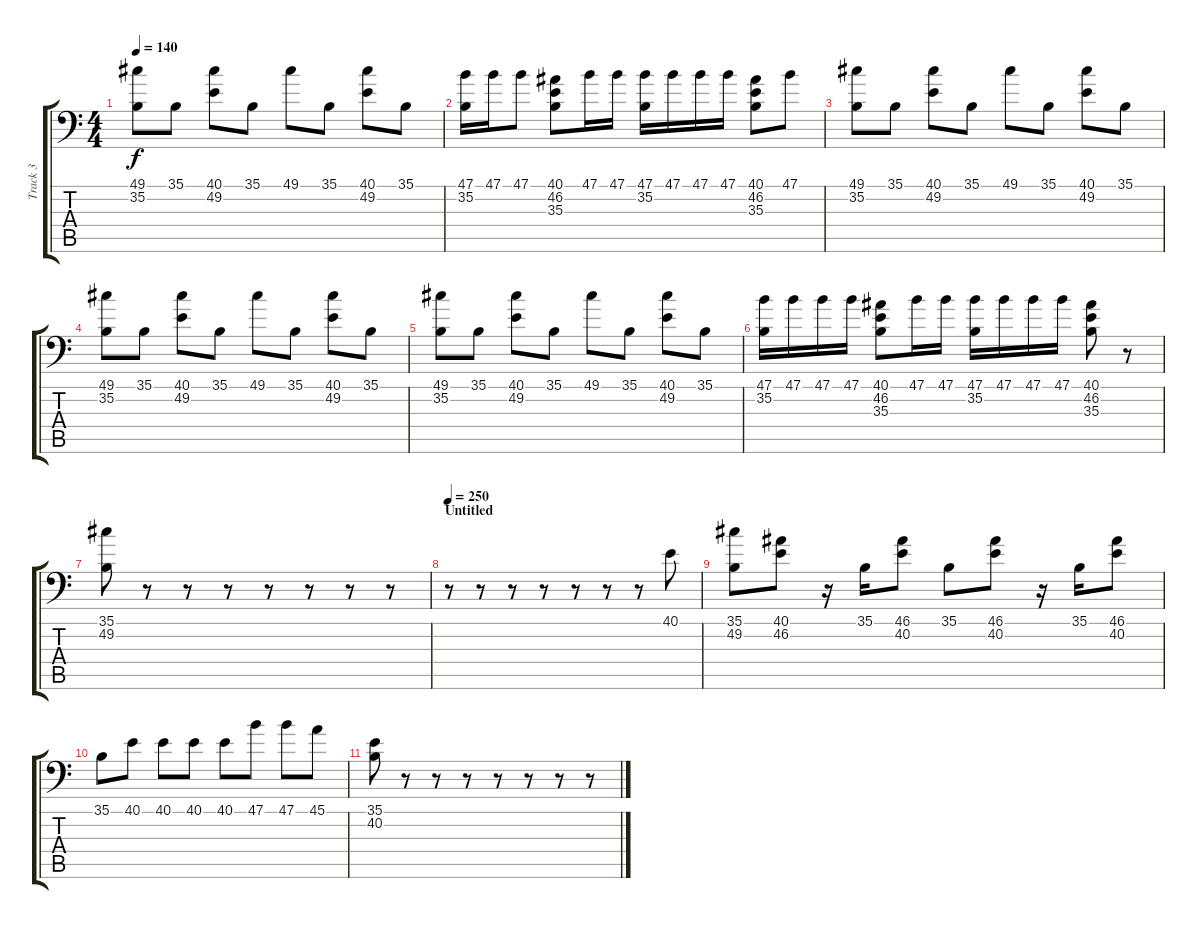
\track ("Track 3" "Track 3") {instrument acousticgrandpiano}
\staff {score tabs}
\tuning (C-1 C-1 C-1 C-1 C-1 C-1) {hide}
\ts (4 4)
\tempo 140
\clef f4
\ks c
(49.1 35.2).8{dy f} 35.1.8 (40.1 49.2).8 35.1.8 49.1.8 35.1.8 (40.1 49.2).8 35.1.8 |
(47.1 35.2).16 47.1.16 47.1.8 (40.1 46.2 35.3).8 47.1.16 47.1.16 (47.1 35.2).16 47.1.16 47.1.16 47.1.16 (40.1 46.2 35.3).8 47.1.8 |
(49.1 35.2).8 35.1.8 (40.1 49.2).8 35.1.8 49.1.8 35.1.8 (40.1 49.2).8 35.1.8 |
(49.1 35.2).8 35.1.8 (40.1 49.2).8 35.1.8 49.1.8 35.1.8 (40.1 49.2).8 35.1.8 |
(49.1 35.2).8 35.1.8 (40.1 49.2).8 35.1.8 49.1.8 35.1.8 (40.1 49.2).8 35.1.8 |
(47.1 35.2).16 47.1.16 47.1.16 47.1.16 (40.1 46.2 35.3).8 47.1.16 47.1.16 (47.1 35.2).16 47.1.16 47.1.16 47.1.16 (40.1 46.2 35.3).8 r.8 |
(35.1 49.2).8 r.8 r.8 r.8 r.8 r.8 r.8 r.8 |
\section ("" "Untitled")
\tempo 250
r.8 r.8 r.8 r.8 r.8 r.8 r.8 40.1.8 |
(35.1 49.2).8 (40.1 46.2).8 r.16 35.1.16 (46.1 40.2).8 35.1.8 (46.1 40.2).8 r.16 35.1.16 (46.1 40.2).8 |
35.1.8 40.1.8 40.1.8 40.1.8 40.1.8 47.1.8 47.1.8 45.1.8 |
(35.1 40.2).8 r.8 r.8 r.8 r.8 r.8 r.8 r.8
